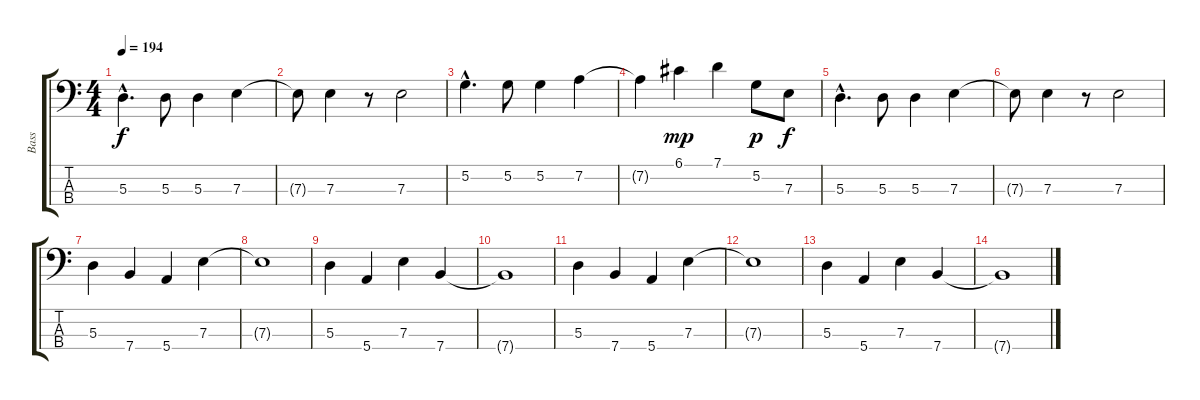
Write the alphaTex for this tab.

\track ("Bass" "Bass") {instrument electricbassfinger}
\staff {score tabs}
\tuning (G2 D2 A1 E1) {hide}
\ts (4 4)
\tempo 194
\clef f4
\ks c
5.3{hac}.4{d dy f} 5.3.8 5.3.4 7.3.4 |
7.3{t}.8 7.3.4 r.8 7.3.2 |
5.2{hac}.4{d} 5.2.8 5.2.4 7.2.4 |
7.2{t}.4 6.1.4{dy mp} 7.1.4 5.2.8{dy p} 7.3.8{dy f} |
5.3{hac}.4{d} 5.3.8 5.3.4 7.3.4 |
7.3{t}.8 7.3.4 r.8 7.3.2 |
5.3.4 7.4.4 5.4.4 7.3.4 |
7.3{t}.1 |
5.3.4 5.4.4 7.3.4 7.4.4 |
7.4{t}.1 |
5.3.4 7.4.4 5.4.4 7.3.4 |
7.3{t}.1 |
5.3.4 5.4.4 7.3.4 7.4.4 |
7.4{t}.1
